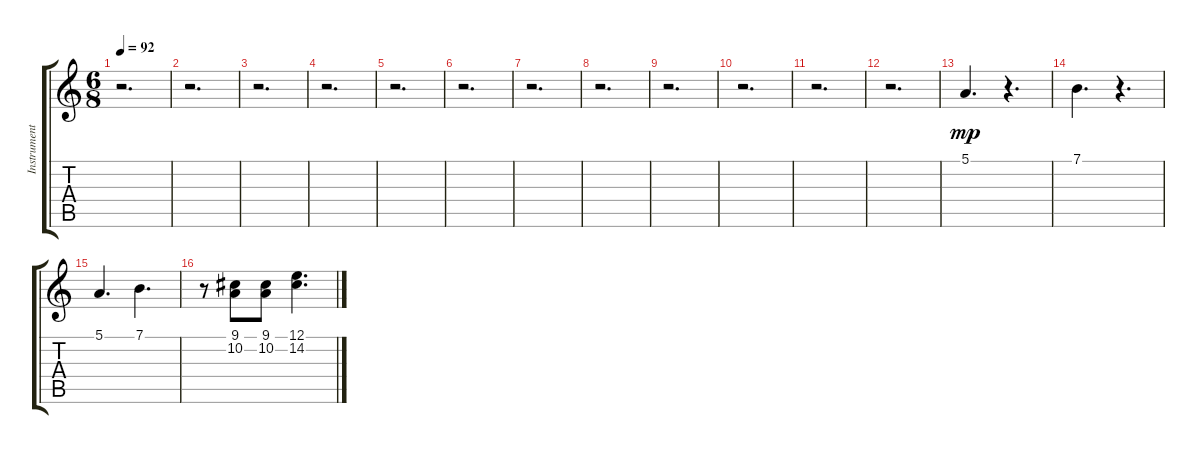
\track ("Instrument 5" "Instrument") {instrument harmonica}
\staff {score tabs}
\tuning (E4 B3 G3 D3 A2 E2) {hide}
\ts (6 8)
\tempo 92
\clef g2
\ks c
r.2{d dy f} |
r.2{d} |
r.2{d} |
r.2{d} |
r.2{d} |
r.2{d} |
r.2{d} |
r.2{d} |
r.2{d} |
r.2{d} |
r.2{d} |
r.2{d} |
5.1.4{d dy mp} r.4{d} |
7.1.4{d} r.4{d} |
5.1.4{d} 7.1.4{d} |
r.8 (9.1 10.2).8 (9.1 10.2).8 (12.1 14.2).4{d}
